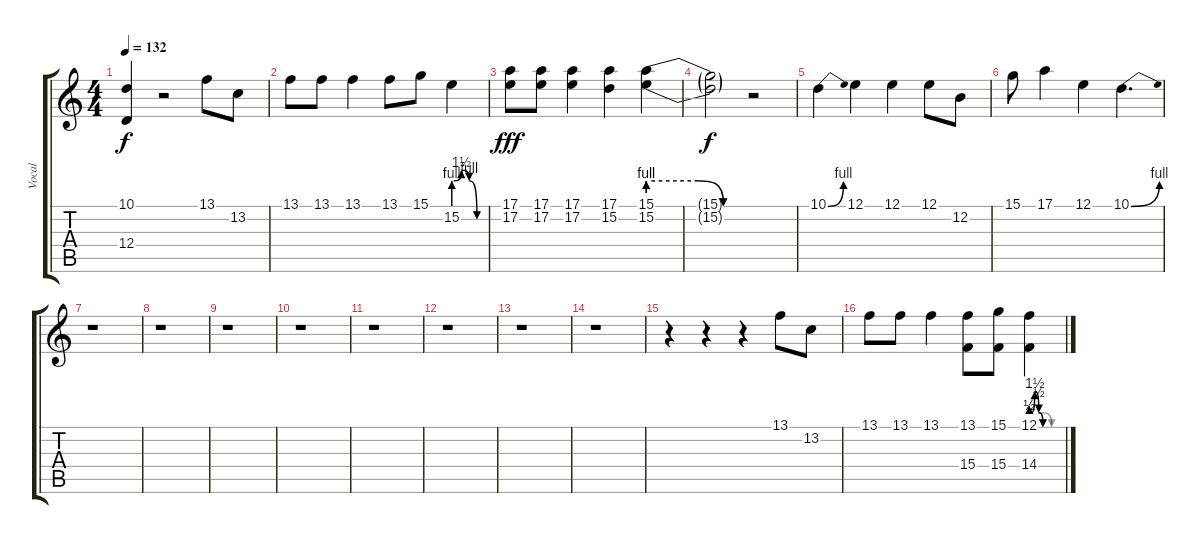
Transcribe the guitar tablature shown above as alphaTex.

\track ("Vocal" "Vocal") {instrument baritonesax}
\staff {score tabs}
\tuning (E4 B3 G3 D3 A2 E2) {hide}
\ts (4 4)
\tempo 132
\clef g2
\ks c
(10.1{t} 12.4{t}).4{dy f} r.2 13.1.8 13.2.8 |
13.1.8 13.1.8 13.1.4 13.1.8 15.1.8 15.2{be (custom 0 4 15 6 30 4 45 0 60 0)}.4 |
(17.1 17.2).8{dy fff} (17.1 17.2).8 (17.1 17.2).4 (17.1 15.2).4 (15.1{be (custom 0 4 30 4 45 0 60 0)} 15.2{be (custom 0 4 30 4 45 0 60 0)}).4 |
(15.1{t} 15.2{t}).2{dy f} r.2 |
\section ("" "")
10.1{be (bend 0 0 60 4)}.4 12.1.4 12.1.4 12.1.8 12.2.8 |
15.1.8 17.1.4 12.1.4 10.1{be (bend 0 0 60 4)}.4{d} |
r.1 |
r.1 |
r.1 |
r.1 |
r.1 |
r.1 |
r.1 |
r.1 |
r.4 r.4 r.4 13.1.8 13.2.8 |
13.1.8 13.1.8 13.1.4 (13.1 15.4).8 (15.1 15.4).8 (12.1{be (custom 0 2 7 6 15 2 23 0 60 0)} 14.4{be (custom 0 2 20 2 40 0 60 0)}).4
